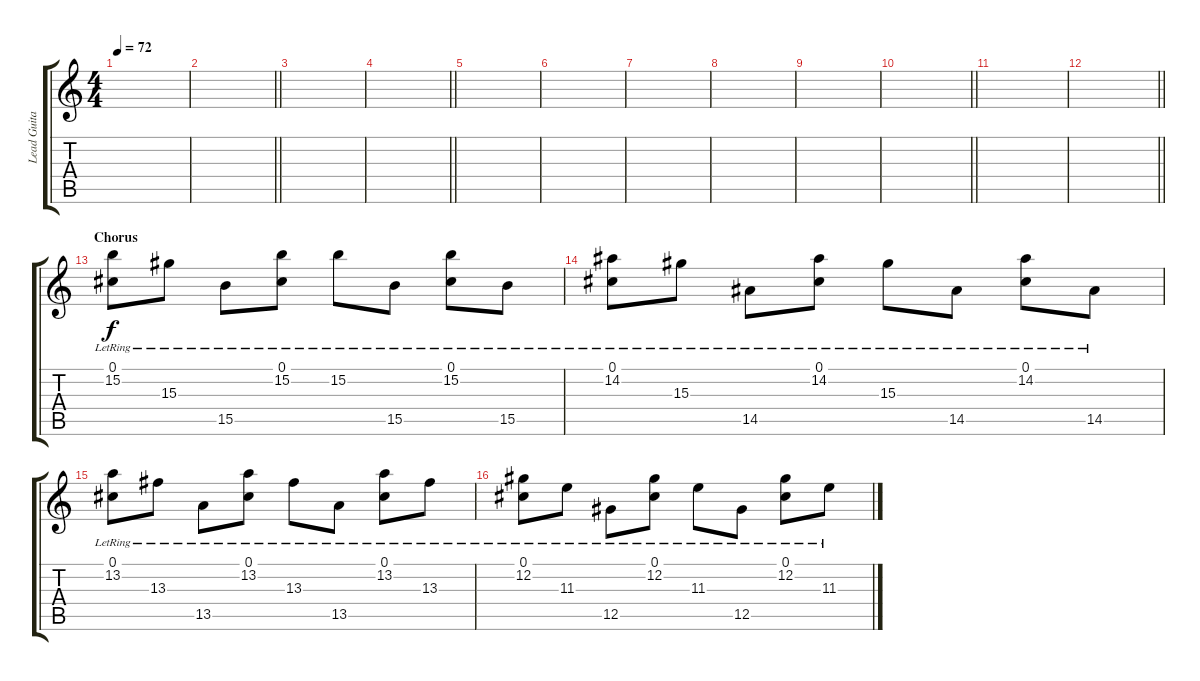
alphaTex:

\track ("Lead Guitar 3" "Lead Guita") {instrument acousticguitarsteel}
\staff {score tabs}
\tuning (Db4 Ab3 F3 Db3 Ab2 Db2) {hide}
\ts (4 4)
\tempo 72
\clef g2
\ks c
|
\barLineRight lightlight
|
|
\barLineRight lightlight
|
|
|
|
|
|
\barLineRight lightlight
|
|
\barLineRight lightlight
|
\section ("" "Chorus")
(0.1{lr} 15.2{lr}).8 15.3{lr}.8 15.5{lr}.8 (0.1{lr} 15.2{lr}).8 15.2{lr}.8 15.5{lr}.8 (0.1{lr} 15.2{lr}).8 15.5{lr}.8 |
(0.1{lr} 14.2{lr}).8 15.3{lr}.8 14.5{lr}.8 (0.1{lr} 14.2{lr}).8 15.3{lr}.8 14.5{lr}.8 (0.1{lr} 14.2{lr}).8 14.5{lr}.8 |
(0.1{lr} 13.2{lr}).8 13.3{lr}.8 13.5{lr}.8 (0.1{lr} 13.2{lr}).8 13.3{lr}.8 13.5{lr}.8 (0.1{lr} 13.2{lr}).8 13.3{lr}.8 |
(0.1{lr} 12.2{lr}).8 11.3{lr}.8 12.5{lr}.8 (0.1{lr} 12.2{lr}).8 11.3{lr}.8 12.5{lr}.8 (0.1{lr} 12.2{lr}).8 11.3{lr}.8
